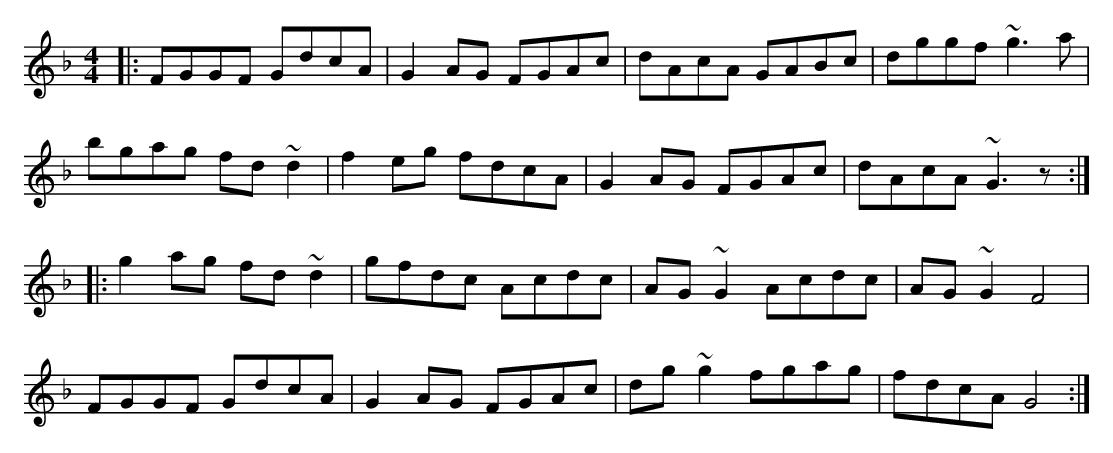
X:1
M:4/4
K:Gdor
|:FGGF GdcA|G2AG FGAc|dAcA GABc|dggf ~g3a|
bgag fd~d2|f2eg fdcA|G2AG FGAc|dAcA ~G3z:|
|:g2ag fd~d2|gfdc Acdc|AG~G2 Acdc|AG~G2 F4|
FGGF GdcA|G2AG FGAc|dg~g2 fgag|fdcA G4:|
